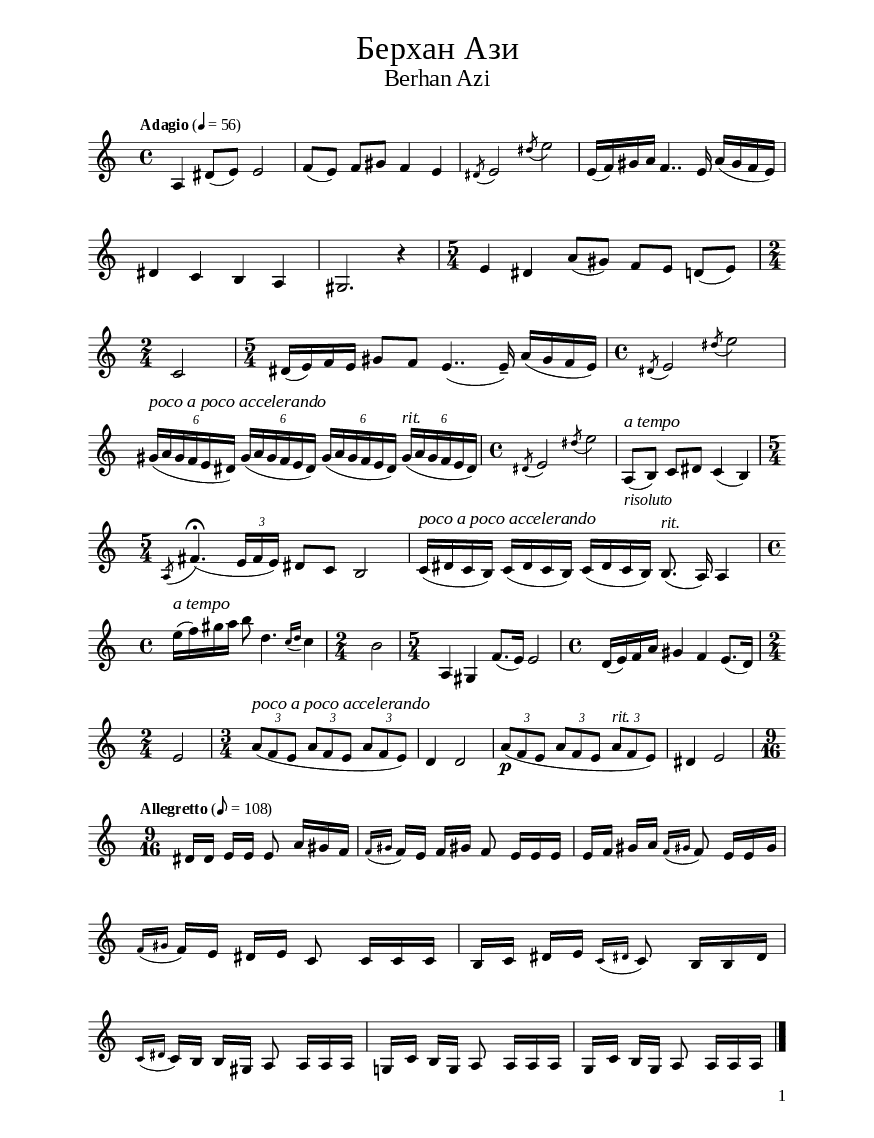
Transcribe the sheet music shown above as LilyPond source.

\version "2.22.1"

\include "include/globals.ily"
\bookpart {
  \paper {
    % the system system spacing is custom here so do not include bookpart-paper.ily
    print-all-headers = ##t
    print-page-number = ##t
    print-first-page-number = ##t

    % put page numbers on the bottom
    oddHeaderMarkup = \markup ""
    evenHeaderMarkup = \markup ""
    oddFooterMarkup = \markup
    \fill-line {
      ""
      \on-the-fly #print-page-number-check-first \fromproperty #'page:page-number-string
    }
    evenFooterMarkup = \markup
    \fill-line {
      \on-the-fly #print-page-number-check-first \fromproperty #'page:page-number-string
      ""
    }

    left-margin = 1.5\cm
    right-margin = 1.5\cm
    top-margin = 1.6\cm
    bottom-margin = 1.2\cm
    ragged-bottom = ##t % do not spread the staves to fill the whole vertical space

    % change distance between staves
    system-system-spacing =
    #'((basic-distance . 10)
       (minimum-distance . 6)
       (padding . 1)
       (stretchability . 10))
  }

  \header {
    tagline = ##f
  }

  \score {
    \include "include/score-layout.ily"

    \new Voice \relative c' {
      \clef treble
      \key c \major
      \time 4/4
      \tempoFunc "Adagio" 4 "56"
      \autoBeamOff

      a4 dis8([e]) e2 | \noBreak
      f8([e]) f[gis] f4 e | \noBreak
      \acciaccatura { dis8 } e2 \acciaccatura { dis'8 } e2 | \noBreak
      e,16([f) gis a] f4.. e16 a([gis f e]) | \break

      dis4 c b a | \noBreak
      gis2. r4 | \noBreak
      \time 5/4 e'4 dis a'8([gis]) f[e] d([e]) | \time 2/4 \break

      c2 | \noBreak
      \time 5/4 dis16([e) f e] gis8[f] e4..( e16\tenuto) a([gis f e]) | \noBreak
      \time 4/4 \acciaccatura { dis8 } e2 \acciaccatura { dis'8 } e2 | \break

      \tuplet 6/4 { gis,16 ^\markup { \large \italic "poco a poco accelerando"} ([a gis f e dis]) } \tuplet 6/4 { gis([a gis f e dis]) } \tuplet 6/4 { gis([a gis f e dis]) } \tuplet 6/4 { gis ^\markup \italic "rit." ([a gis f e dis]) } | \noBreak
      \time 4/4 \acciaccatura { dis8 } e2 \acciaccatura { dis'8 } e2 | \noBreak
      a,,8^\markup { \large \italic "a tempo"}_\markup \italic { risoluto } ([b]) c[dis] c4(b) \time 5/4 \break

      \acciaccatura { a8 } fis'4.\fermata( \tuplet 3/2 { e16[fis e]) } dis8[c] b2 | \noBreak
      c16 ^\markup { \large \italic "poco a poco accelerando"} ([dis c b]) c([dis c b]) c([dis c b]) b8. ^\markup \italic "rit." (a16) a4 | \time 4/4 \break

      \repeat volta 1 {
        e''16 ^\markup { \large \italic "a tempo"} [(f) gis a] b8 d,4. \acciaccatura { c16[d] } c4 | \noBreak
        \time 2/4 b2 | \noBreak
        \time 5/4 a,4 gis f'8.([e16]) e2 | \noBreak
        \time 4/4 d16([e) f a] gis4 f e8.([d16]) | \time 2/4 \break

        e2 | \noBreak
      }
      \set Score.doubleRepeatType = #":|.|:"
      \repeat volta 1 {
        \time 3/4 \tuplet 3/2 { a8^\markup { \large \italic "poco a poco accelerando"} ([f e] } \tuplet 3/2 { a[f e] } \tuplet 3/2 { a[f e]) } | \noBreak
        d4 d2 \noBreak
        \tuplet 3/2 { a'8\p([ f e] } \tuplet 3/2 { a[f e] } \tuplet 3/2 { a^\markup \italic "rit." [f e]) } | \noBreak
        dis4 e2
      }
      \time 9/16 \break
      \tempoFunc "Allegretto" 8 "108"
      dis16[dis] e[e] e8 a16[gis f] | \noBreak
      \acciaccatura { f[gis] } f[e] f[gis!] f8 e16[e e] | \noBreak
      e[f] gis[a] \acciaccatura { f[gis!] } f8 e16[e gis] | \break

      \acciaccatura { f[gis] } f[e] dis[e] c8 c16[c c] | \noBreak
      \repeat volta 1 {
        b[c] dis[e] \acciaccatura { c[dis!] } c8 b16[b dis] | \break

        \acciaccatura { c[dis!] } c[b] b[gis]  a8 a16[a a] | \noBreak
      }
      \repeat volta 1 {
        g![c] b[g] a8 a16[a a] | \noBreak
        g[c] b[g] a8 a16[a a] | \bar "|."
      }
    }

    \header {
      title = \titleFunc "Берхан Ази" "Berhan Azi"
    }
    \midi { }
  } % score
} % bookpart
